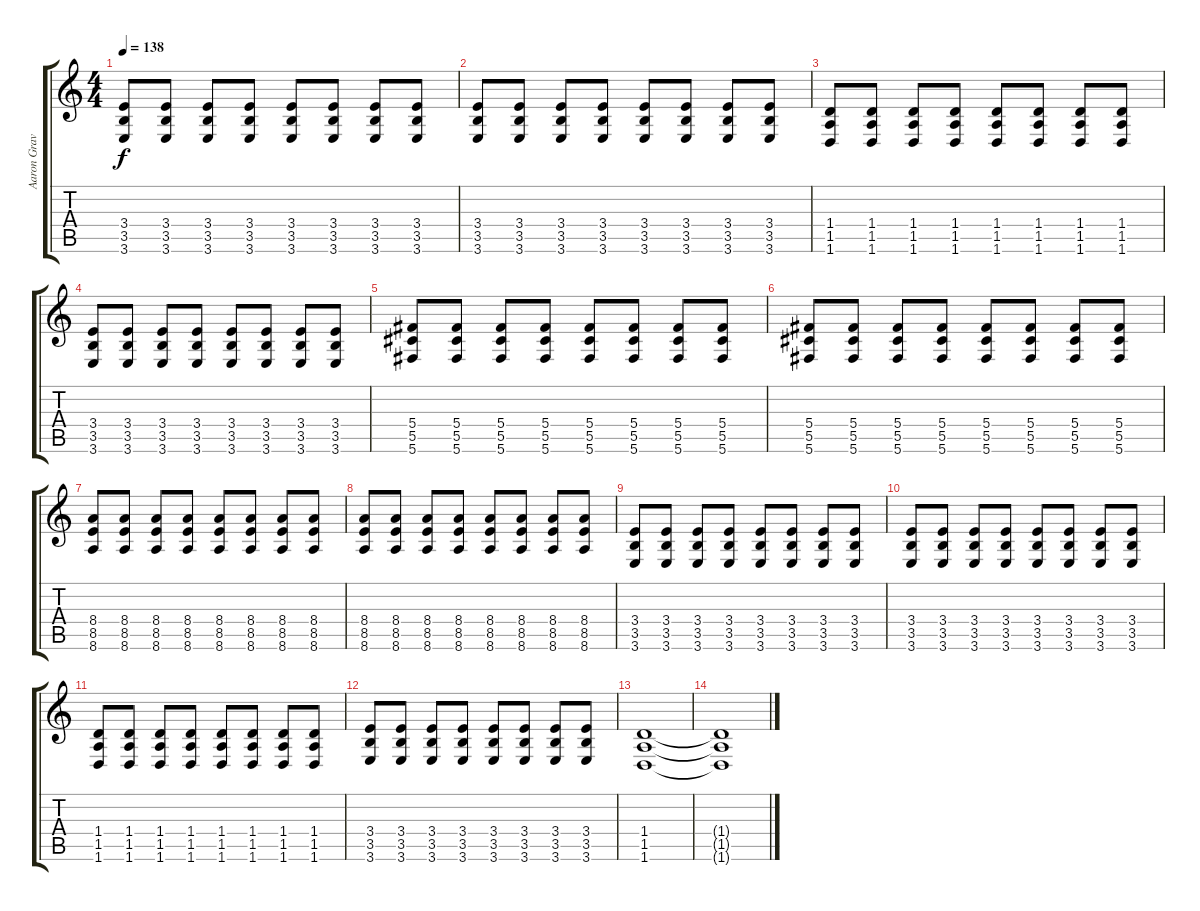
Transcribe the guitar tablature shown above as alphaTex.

\track ("Aaron Graves" "Aaron Grav") {instrument overdrivenguitar}
\staff {score tabs}
\tuning (Eb4 Bb3 Gb3 Db3 Ab2 Db2) {hide}
\ts (4 4)
\tempo 138
\clef g2
\ks c
(3.4 3.5 3.6).8{dy f} (3.4 3.5 3.6).8 (3.4 3.5 3.6).8 (3.4 3.5 3.6).8 (3.4 3.5 3.6).8 (3.4 3.5 3.6).8 (3.4 3.5 3.6).8 (3.4 3.5 3.6).8 |
(3.4 3.5 3.6).8 (3.4 3.5 3.6).8 (3.4 3.5 3.6).8 (3.4 3.5 3.6).8 (3.4 3.5 3.6).8 (3.4 3.5 3.6).8 (3.4 3.5 3.6).8 (3.4 3.5 3.6).8 |
(1.4 1.5 1.6).8 (1.4 1.5 1.6).8 (1.4 1.5 1.6).8 (1.4 1.5 1.6).8 (1.4 1.5 1.6).8 (1.4 1.5 1.6).8 (1.4 1.5 1.6).8 (1.4 1.5 1.6).8 |
(3.4 3.5 3.6).8 (3.4 3.5 3.6).8 (3.4 3.5 3.6).8 (3.4 3.5 3.6).8 (3.4 3.5 3.6).8 (3.4 3.5 3.6).8 (3.4 3.5 3.6).8 (3.4 3.5 3.6).8 |
(5.4 5.5 5.6).8 (5.4 5.5 5.6).8 (5.4 5.5 5.6).8 (5.4 5.5 5.6).8 (5.4 5.5 5.6).8 (5.4 5.5 5.6).8 (5.4 5.5 5.6).8 (5.4 5.5 5.6).8 |
(5.4 5.5 5.6).8 (5.4 5.5 5.6).8 (5.4 5.5 5.6).8 (5.4 5.5 5.6).8 (5.4 5.5 5.6).8 (5.4 5.5 5.6).8 (5.4 5.5 5.6).8 (5.4 5.5 5.6).8 |
(8.4 8.5 8.6).8 (8.4 8.5 8.6).8 (8.4 8.5 8.6).8 (8.4 8.5 8.6).8 (8.4 8.5 8.6).8 (8.4 8.5 8.6).8 (8.4 8.5 8.6).8 (8.4 8.5 8.6).8 |
(8.4 8.5 8.6).8 (8.4 8.5 8.6).8 (8.4 8.5 8.6).8 (8.4 8.5 8.6).8 (8.4 8.5 8.6).8 (8.4 8.5 8.6).8 (8.4 8.5 8.6).8 (8.4 8.5 8.6).8 |
(3.4 3.5 3.6).8 (3.4 3.5 3.6).8 (3.4 3.5 3.6).8 (3.4 3.5 3.6).8 (3.4 3.5 3.6).8 (3.4 3.5 3.6).8 (3.4 3.5 3.6).8 (3.4 3.5 3.6).8 |
(3.4 3.5 3.6).8 (3.4 3.5 3.6).8 (3.4 3.5 3.6).8 (3.4 3.5 3.6).8 (3.4 3.5 3.6).8 (3.4 3.5 3.6).8 (3.4 3.5 3.6).8 (3.4 3.5 3.6).8 |
(1.4 1.5 1.6).8 (1.4 1.5 1.6).8 (1.4 1.5 1.6).8 (1.4 1.5 1.6).8 (1.4 1.5 1.6).8 (1.4 1.5 1.6).8 (1.4 1.5 1.6).8 (1.4 1.5 1.6).8 |
(3.4 3.5 3.6).8 (3.4 3.5 3.6).8 (3.4 3.5 3.6).8 (3.4 3.5 3.6).8 (3.4 3.5 3.6).8 (3.4 3.5 3.6).8 (3.4 3.5 3.6).8 (3.4 3.5 3.6).8 |
(1.4 1.5 1.6).1 |
(1.4{t} 1.5{t} 1.6{t}).1
